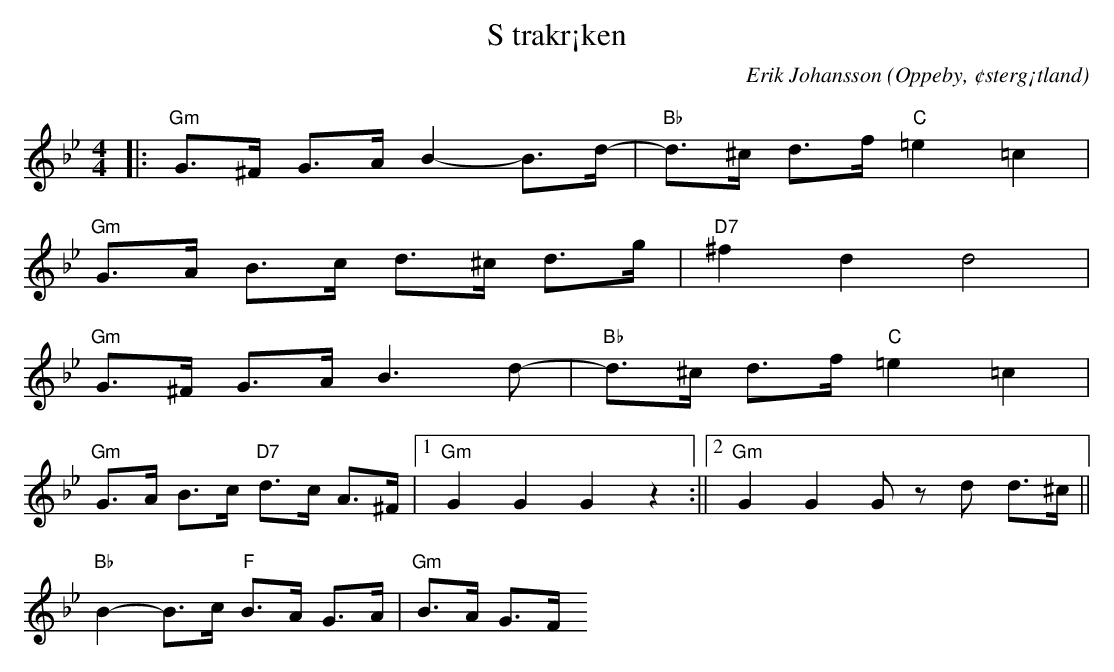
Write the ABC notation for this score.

X:1
T:S trakr¡ken
C:Erik Johansson
O:Oppeby, ¢sterg¡tland
Q:130
M:4/4
L:1/8
K:Gm
|:"Gm"G>^F G>A B2-B>d-|"Bb" d>^c d>f"C" =e2 =c2|
  "Gm"G>A B>c d>^c d>g|"D7" ^f2 d2 d4 |
  "Gm"G>^F G>A B3 d-|"Bb" d>^c d>f"C" =e2 =c2|
  "Gm"G>A B>c "D7"d>c A>^F|1"Gm" G2 G2 G2 z2 :||2 "Gm" G2 G2 G z d d>^c ||
  "Bb" B2-B>c "F" B>A G>A | "Gm" B>A G>F  "Eb"
